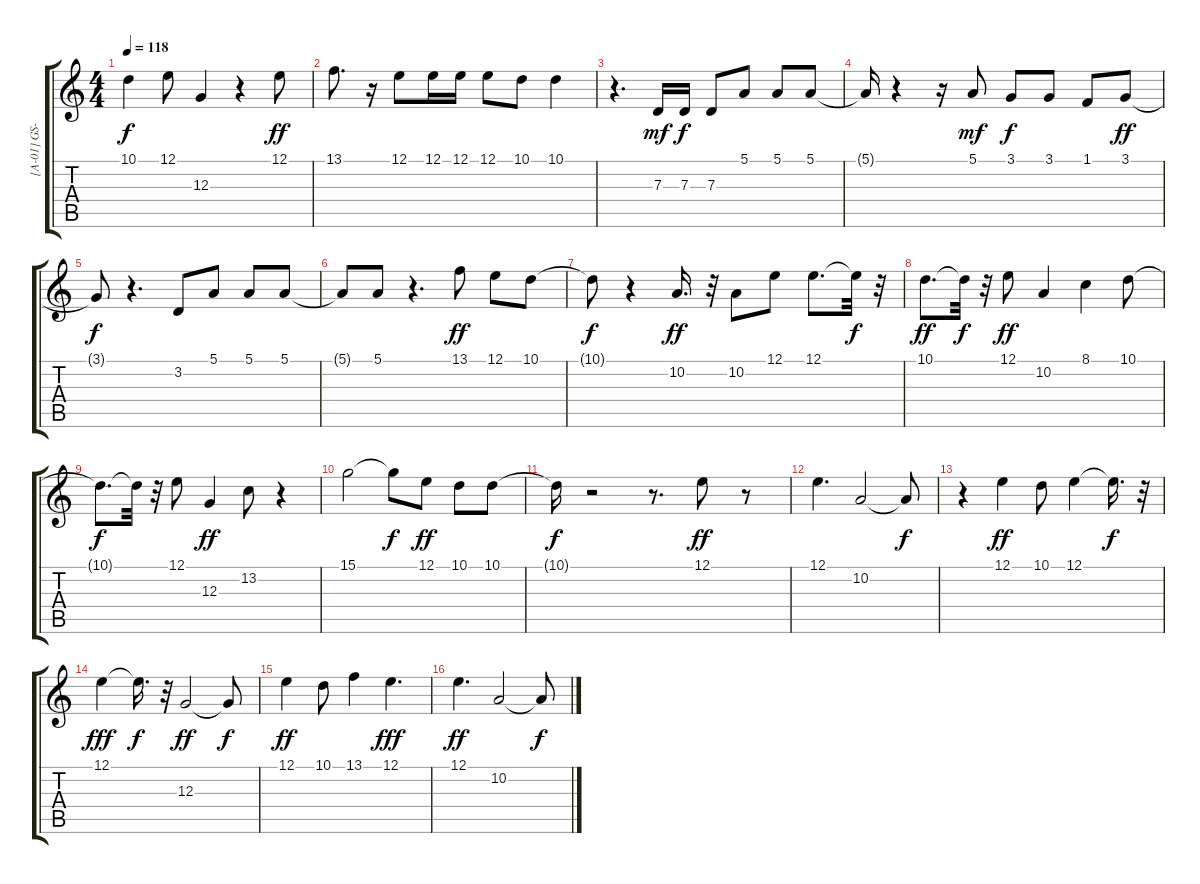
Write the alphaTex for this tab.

\track ("[A-01] GS-CTR/USER EXC/VOC" "[A-01] GS-") {instrument trombone}
\staff {score tabs}
\tuning (E4 B3 G3 D3 A2 E2) {hide}
\ts (4 4)
\tempo 118
\clef g2
\ks c
10.1{t}.4{dy f} 12.1.8 12.3.4 r.4 12.1.8{dy ff} |
13.1.8{d} r.16 12.1.8 12.1.16 12.1.16 12.1.8 10.1.8 10.1.4 |
r.4{d} 7.3.16{dy mf} 7.3.16{dy f} 7.3.8 5.1.8 5.1.8 5.1.8 |
5.1{t}.16 r.4 r.16 5.1.8{dy mf} 3.1.8{dy f} 3.1.8 1.1.8 3.1.8{dy ff} |
3.1{t}.8{dy f} r.4{d} 3.2.8 5.1.8 5.1.8 5.1.8 |
5.1{t}.8 5.1.8 r.4{d} 13.1.8{dy ff} 12.1.8 10.1.8 |
10.1{t}.8{dy f} r.4 10.2.16{d dy ff} r.32 10.2.8 12.1.8 12.1.8{d} 12.1{t}.32{dy f} r.32 |
10.1.8{d dy ff} 10.1{t}.32{dy f} r.32 12.1.8{dy ff} 10.2.4 8.1.4 10.1.8 |
10.1{t}.8{d dy f} 10.1{t}.32 r.32 12.1.8 12.3.4{dy ff} 13.2.8 r.4 |
15.1.2 15.1{t}.8{dy f} 12.1.8{dy ff} 10.1.8 10.1.8 |
10.1{t}.16{dy f} r.2 r.8{d} 12.1.8{dy ff} r.8 |
12.1.4{d} 10.2.2 10.2{t}.8{dy f} |
r.4 12.1.4{dy ff} 10.1.8 12.1.4 12.1{t}.16{d dy f} r.32 |
12.1.4{dy fff} 12.1{t}.16{d dy f} r.32 12.3.2{dy ff} 12.3{t}.8{dy f} |
12.1.4{dy ff} 10.1.8 13.1.4 12.1.4{d dy fff} |
12.1.4{d dy ff} 10.2.2 10.2{t}.8{dy f}
